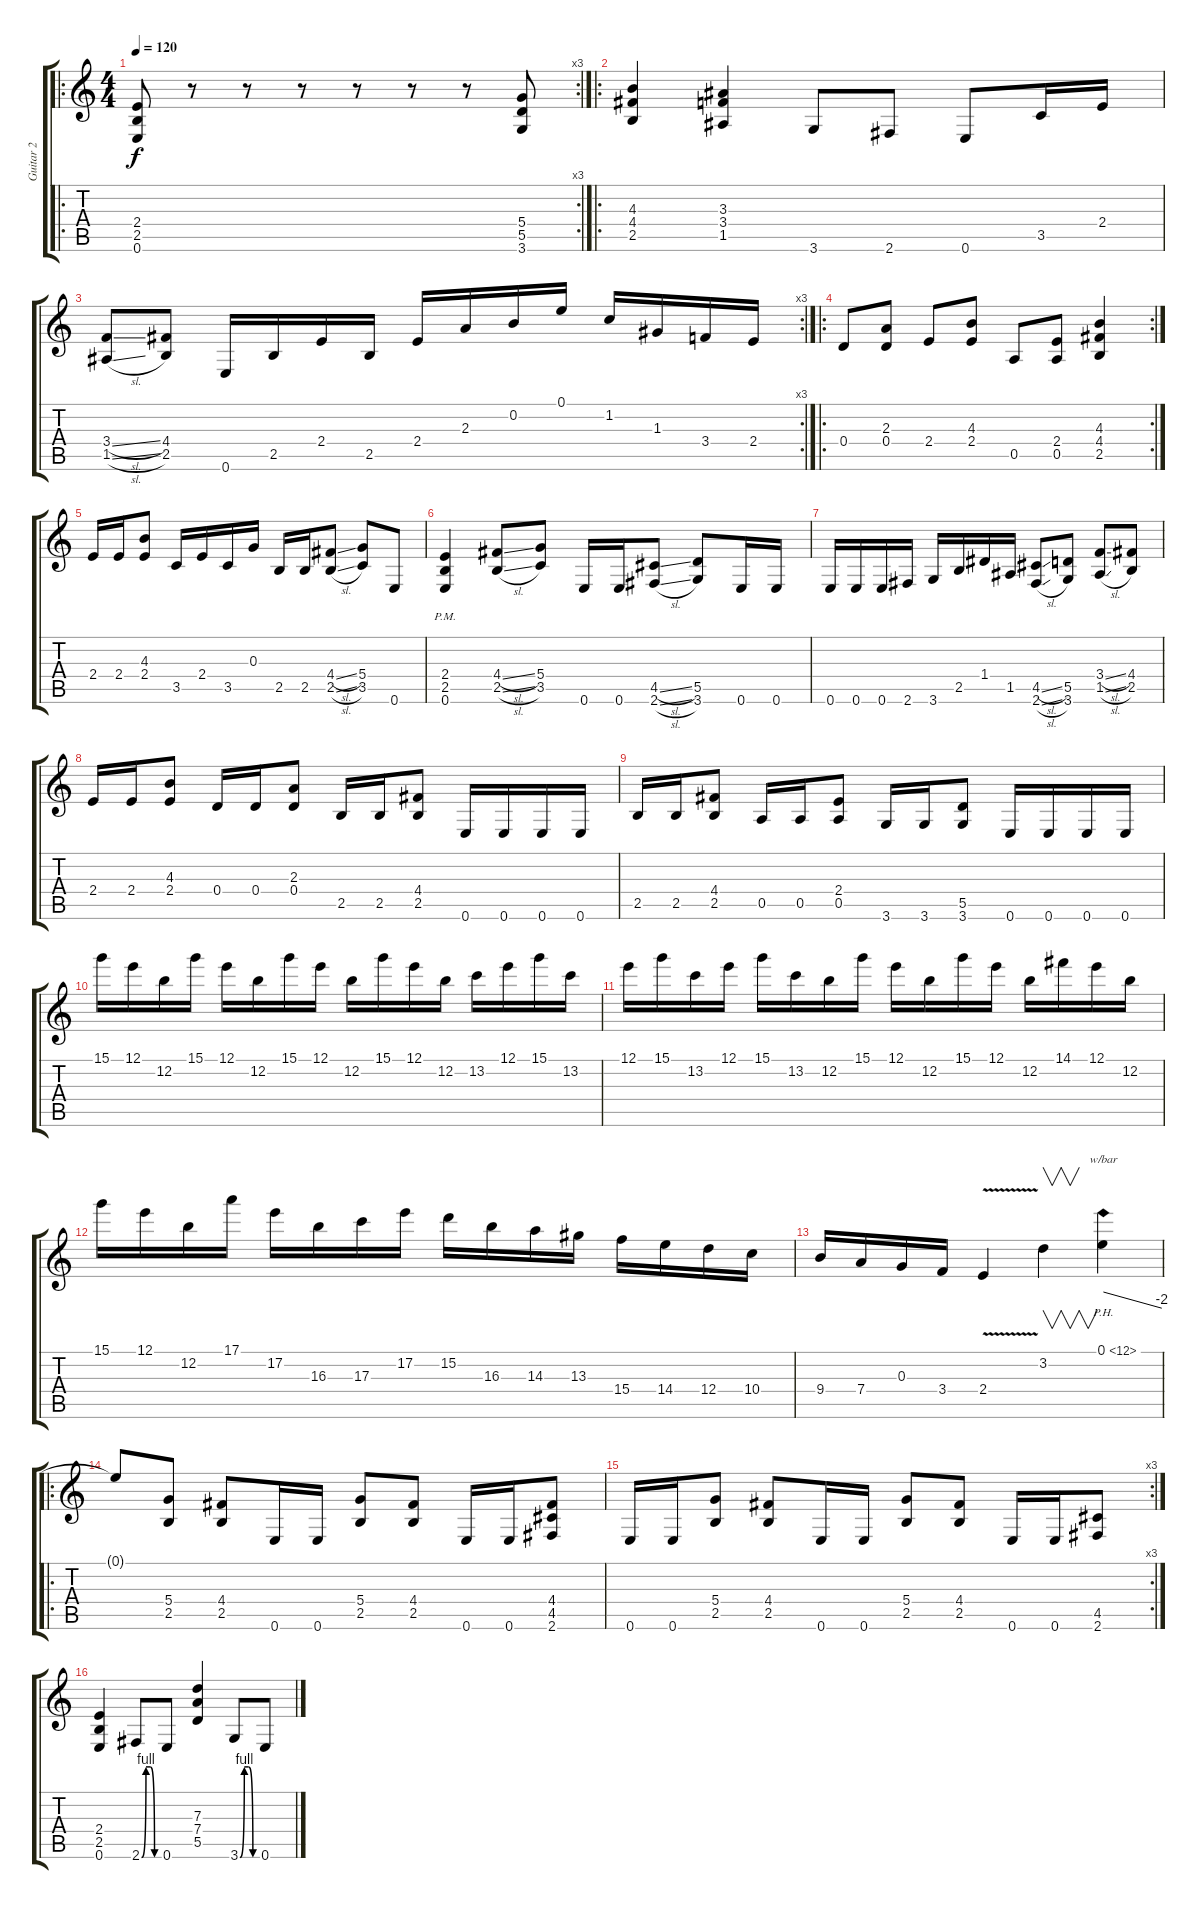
\track ("Guitar 2" "Guitar 2") {instrument distortionguitar}
\staff {score tabs}
\tuning (E4 B3 G3 D3 A2 E2) {hide}
\ro
\rc 3
\ts (4 4)
\tempo 120
\clef g2
\ks c
(2.4 2.5 0.6).8{dy f instrument distortionguitar} r.8 r.8 r.8 r.8 r.8 r.8 (5.4 5.5 3.6).8 |
\ro
(4.3 4.4 2.5).4 (3.3 3.4 1.5).4 3.6.8 2.6.8 0.6.8 3.5.16 2.4.16 |
\rc 3
(3.4{sl} 1.5{sl}).8 (4.4 2.5).8 0.6.16 2.5.16 2.4.16 2.5.16 2.4.16 2.3.16 0.2.16 0.1.16 1.2.16 1.3.16 3.4.16 2.4.16 |
\ro
\rc 2
0.4.8 (2.3 0.4).8 2.4.8 (4.3 2.4).8 0.5.8 (2.4 0.5).8 (4.3 4.4 2.5).4 |
2.4.16 2.4.16 (4.3 2.4).8 3.5.16 2.4.16 3.5.16 0.3.16 2.5.16 2.5.16 (4.4{sl} 2.5{sl}).8 (5.4 3.5).8 0.6.8 |
(2.4{pm} 2.5{pm} 0.6{pm}).4 (4.4{sl} 2.5{sl}).8 (5.4 3.5).8 0.6.16 0.6.16 (4.5{sl} 2.6{sl}).8 (5.5 3.6).8 0.6.16 0.6.16 |
0.6.16 0.6.16 0.6.16 2.6.16 3.6.16 2.5.16 1.4.16 1.5.16 (4.5{sl} 2.6{sl}).8 (5.5 3.6).8 (3.4{sl} 1.5{sl}).8 (4.4 2.5).8 |
2.4.16 2.4.16 (4.3 2.4).8 0.4.16 0.4.16 (2.3 0.4).8 2.5.16 2.5.16 (4.4 2.5).8 0.6.16 0.6.16 0.6.16 0.6.16 |
2.5.16 2.5.16 (4.4 2.5).8 0.5.16 0.5.16 (2.4 0.5).8 3.6.16 3.6.16 (5.5 3.6).8 0.6.16 0.6.16 0.6.16 0.6.16 |
15.1.16 12.1.16 12.2.16 15.1.16 12.1.16 12.2.16 15.1.16 12.1.16 12.2.16 15.1.16 12.1.16 12.2.16 13.2.16 12.1.16 15.1.16 13.2.16 |
12.1.16 15.1.16 13.2.16 12.1.16 15.1.16 13.2.16 12.2.16 15.1.16 12.1.16 12.2.16 15.1.16 12.1.16 12.2.16 14.1.16 12.1.16 12.2.16 |
15.1.16 12.1.16 12.2.16 17.1.16 17.2.16 16.3.16 17.3.16 17.2.16 15.2.16 16.3.16 14.3.16 13.3.16 15.4.16 14.4.16 12.4.16 10.4.16 |
9.4.16 7.4.16 0.3.16 3.4.16 2.4{v}.4 3.2.4{v} 0.1{ph 12}.4{tbe (dive default 0 0 60 -8)} |
\ro
0.1{t}.8 (5.4 2.5).8 (4.4 2.5).8 0.6.16 0.6.16 (5.4 2.5).8 (4.4 2.5).8 0.6.16 0.6.16 (4.4 4.5 2.6).8 |
\rc 3
0.6.16 0.6.16 (5.4 2.5).8 (4.4 2.5).8 0.6.16 0.6.16 (5.4 2.5).8 (4.4 2.5).8 0.6.16 0.6.16 (4.5 2.6).8 |
(2.4 2.5 0.6).4 2.6{be (custom 0 0 15 4 30 4 45 0 60 0)}.8 0.6.8 (7.3 7.4 5.5).4 3.6{be (custom 0 0 15 4 30 4 45 0 60 0)}.8 0.6.8
